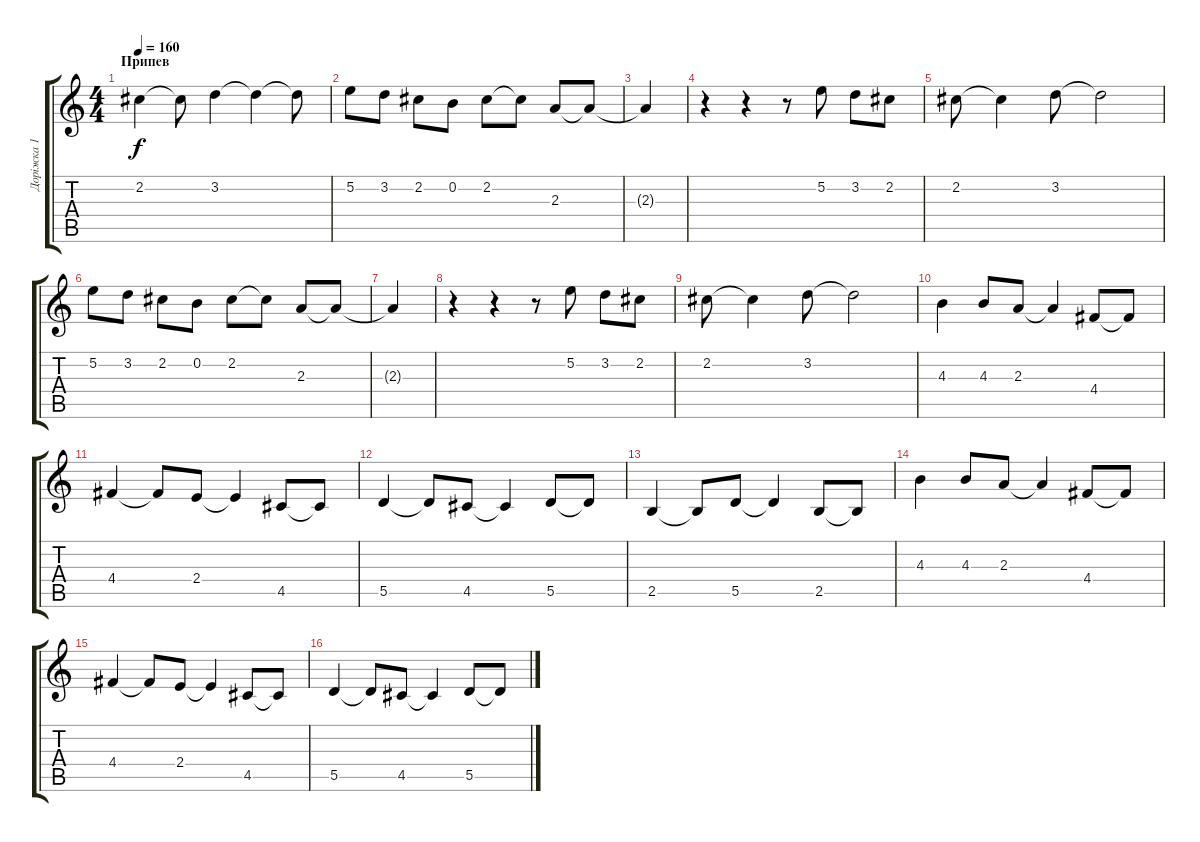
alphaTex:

\track ("Доріжка 1" "Доріжка 1") {instrument electricguitarclean}
\staff {score tabs}
\tuning (E4 B3 G3 D3 A2 E2) {hide}
\ts (4 4)
\section ("" "Припев")
\tempo 160
\clef g2
\ks c
2.2.4{dy f} 2.2{t}.8 3.2.4 3.2{t}.4 3.2{t}.8 |
5.2.8{volume 15} 3.2.8 2.2.8 0.2.8 2.2.8 2.2{t}.8 2.3.8 2.3{t}.8 |
2.3{t}.4 |
r.4 r.4 r.8 5.2.8 3.2.8 2.2.8 |
2.2.8 2.2{t}.4 3.2.8 3.2{t}.2 |
5.2.8{volume 15} 3.2.8 2.2.8 0.2.8 2.2.8 2.2{t}.8 2.3.8 2.3{t}.8 |
2.3{t}.4 |
r.4 r.4 r.8 5.2.8 3.2.8 2.2.8 |
2.2.8 2.2{t}.4 3.2.8 3.2{t}.2 |
4.3.4 4.3.8 2.3.8 2.3{t}.4 4.4.8 4.4{t}.8 |
4.4.4 4.4{t}.8 2.4.8 2.4{t}.4 4.5.8 4.5{t}.8 |
5.5.4 5.5{t}.8 4.5.8 4.5{t}.4 5.5.8 5.5{t}.8 |
2.5.4 2.5{t}.8 5.5.8 5.5{t}.4 2.5.8 2.5{t}.8 |
4.3.4 4.3.8 2.3.8 2.3{t}.4 4.4.8 4.4{t}.8 |
4.4.4 4.4{t}.8 2.4.8 2.4{t}.4 4.5.8 4.5{t}.8 |
5.5.4 5.5{t}.8 4.5.8 4.5{t}.4 5.5.8 5.5{t}.8
